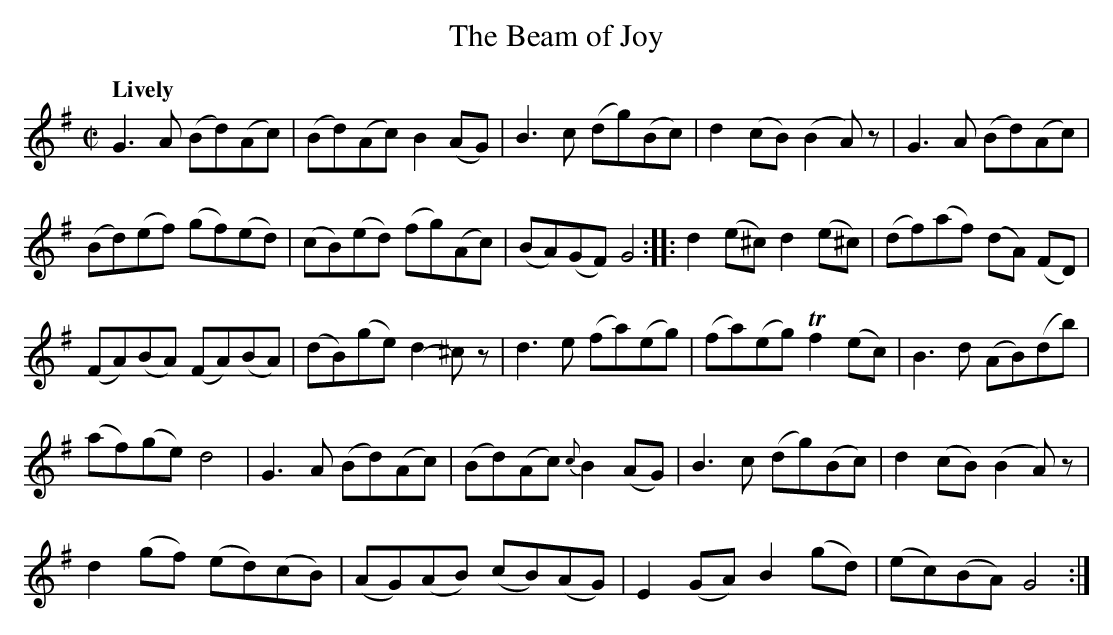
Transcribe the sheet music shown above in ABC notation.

X:1
T:Beam of Joy, The
M:C|
L:1/8
Q:"Lively"
K:G
G3A (Bd)(Ac)|(Bd)(Ac) B2 (AG)|B3c (dg)(Bc)|d2 (cB)(B2A)z|G3A (Bd)(Ac)|
(Bd)(ef) (gf)(ed)|(cB)(ed) (fg)(Ac)|(BA)(GF) G4::d2 (e^c) d2 (e^c)|(df)(af) (dA) (FD)|
(FA)(BA) (FA)(BA)|(dB)(ge) d2-^cz|d3e (fa)(eg)|(fa)(eg) Tf2 (ec)|B3d (AB)(db)|
(af)(ge) d4|G3A (Bd)(Ac)|(Bd)(Ac) {c}B2 (AG)|B3c (dg)(Bc)|d2 (cB) (B2A)z|
d2 (gf) (ed)(cB)|(AG)(AB) (cB)(AG)|E2 (GA) B2 (gd)|(ec)(BA) G4:|]
